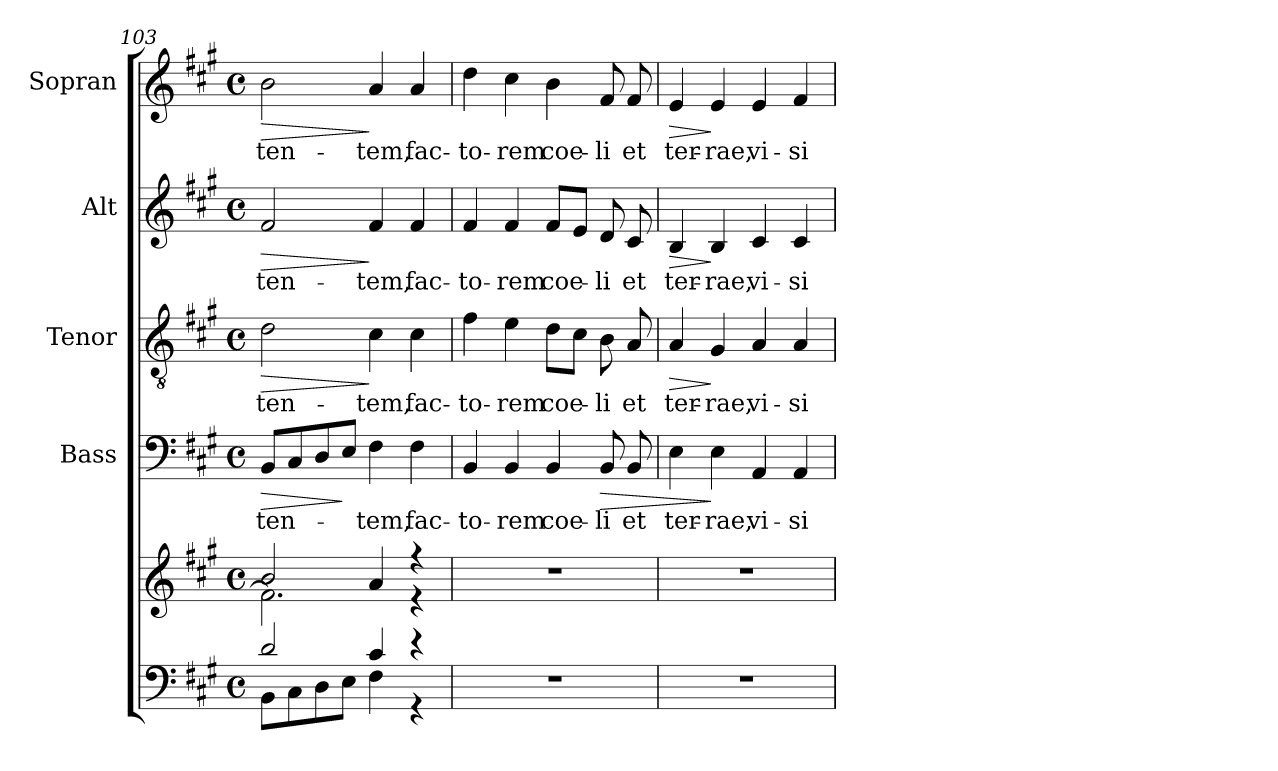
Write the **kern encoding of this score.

**kern	**kern	**kern	**text	**dynam	**kern	**text	**dynam	**kern	**text	**dynam	**kern	**text	**dynam
*part5	*part5	*part4	*part4	*part4	*part3	*part3	*part3	*part2	*part2	*part2	*part1	*part1	*part1
*staff6	*staff5	*staff4	*staff4	*staff4	*staff3	*staff3	*staff3	*staff2	*staff2	*staff2	*staff1	*staff1	*staff1
*	*	*I"Bass	*	*	*I"Tenor	*	*	*I"Alt	*	*	*I"Sopran	*	*
*	*	*I'B.	*	*	*I'T.	*	*	*I'A.	*	*	*I'S.	*	*
*clefF4	*clefG2	*clefF4	*	*	*clefGv2	*	*	*clefG2	*	*	*clefG2	*	*
*k[f#c#g#]	*k[f#c#g#]	*k[f#c#g#]	*	*	*k[f#c#g#]	*	*	*k[f#c#g#]	*	*	*k[f#c#g#]	*	*
*A:	*A:	*A:	*	*	*A:	*	*	*A:	*	*	*A:	*	*
*M4/4	*M4/4	*M4/4	*	*	*M4/4	*	*	*M4/4	*	*	*M4/4	*	*
*met(c)	*met(c)	*met(c)	*	*	*met(c)	*	*	*met(c)	*	*	*met(c)	*	*
=103	=103	=103	=103	=103	=103	=103	=103	=103	=103	=103	=103	=103	=103
*^	*^	*	*	*	*	*	*	*	*	*	*	*	*
!	!	!	!	!	!LO:LY:b	!LO:HP:b	!	!LO:LY:b	!LO:HP:b	!	!LO:LY:b	!LO:HP:b	!	!LO:LY:b	!LO:HP:b
2d/	8BB\L	2b/	2.f#\]	8BB/L	-ten-	>	2d\	-ten-	>	2f#/	-ten-	>	2b\	-ten-	>
.	8C#\	.	.	8C#/	.	.	.	.	.	.	.	.	.	.	.
.	8D\	.	.	8D/	.	.	.	.	.	.	.	.	.	.	.
.	8E\J	.	.	8E/J	.	]	.	.	.	.	.	.	.	.	.
!	!	!	!	!	!LO:LY:b	!	!	!LO:LY:b	!	!	!LO:LY:b	!	!	!LO:LY:b	!
4c#/	4F#\	4a/	.	4F#\	-tem,	.	4c#\	-tem,	]	4f#/	-tem,	]	4a/	-tem,	]
!	!	!	!	!	!LO:LY:b	!	!	!LO:LY:b	!	!	!LO:LY:b	!	!	!LO:LY:b	!
4r	4r	4r	4r	4F#\	fac-	.	4c#\	fac-	.	4f#/	fac-	.	4a/	fac-	.
=104	=104	=104	=104	=104	=104	=104	=104	=104	=104	=104	=104	=104	=104	=104	=104
!	!	!	!	!	!LO:LY:b	!	!	!LO:LY:b	!	!	!LO:LY:b	!	!	!LO:LY:b	!
*v	*v	*	*	*	*	*	*	*	*	*	*	*	*	*	*
*	*v	*v	*	*	*	*	*	*	*	*	*	*	*	*
1r	1r	4BB/	-to-	.	4f#\	-to-	.	4f#/	-to-	.	4dd\	-to-	.
!	!	!	!LO:LY:b	!	!	!LO:LY:b	!	!	!LO:LY:b	!	!	!LO:LY:b	!
.	.	4BB/	-rem	.	4e\	-rem	.	4f#/	-rem	.	4cc#\	-rem	.
!	!	!	!LO:LY:b	!	!	!LO:LY:b	!	!	!LO:LY:b	!	!	!LO:LY:b	!
.	.	4BB/	coe-	.	8d\L	coe-	.	8f#/L	coe-	.	4b\	coe-	.
.	.	.	.	.	8c#\J	.	.	8e/J	.	.	.	.	.
!	!	!	!LO:LY:b	!LO:HP:b	!	!LO:LY:b	!	!	!LO:LY:b	!	!	!LO:LY:b	!
.	.	8BB/	-li	>	8B\	-li	.	8d/	-li	.	8f#/	-li	.
!	!	!	!LO:LY:b	!	!	!LO:LY:b	!	!	!LO:LY:b	!	!	!LO:LY:b	!
.	.	8BB/	et	.	8A/	et	.	8c#/	et	.	8f#/	et	.
=105	=105	=105	=105	=105	=105	=105	=105	=105	=105	=105	=105	=105	=105
!	!	!	!LO:LY:b	!	!	!LO:LY:b	!LO:HP:b	!	!LO:LY:b	!LO:HP:b	!	!LO:LY:b	!LO:HP:b
1r	1r	4E\	ter-	.	4A/	ter-	>	4B/	ter-	>	4e/	ter-	>
!	!	!	!LO:LY:b	!	!	!LO:LY:b	!	!	!LO:LY:b	!	!	!LO:LY:b	!
.	.	4E\	-rae,	]	4G#/	-rae,	]	4B/	-rae,	]	4e/	-rae,	]
!	!	!	!LO:LY:b	!	!	!LO:LY:b	!	!	!LO:LY:b	!	!	!LO:LY:b	!
.	.	4AA/	vi-	.	4A/	vi-	.	4c#/	vi-	.	4e/	vi-	.
!	!	!	!LO:LY:b	!	!	!LO:LY:b	!	!	!LO:LY:b	!	!	!LO:LY:b	!
.	.	4AA/	-si-	.	4A/	-si-	.	4c#/	-si-	.	4f#/	-si-	.
=	=	=	=	=	=	=	=	=	=	=	=	=	=
*-	*-	*-	*-	*-	*-	*-	*-	*-	*-	*-	*-	*-	*-
